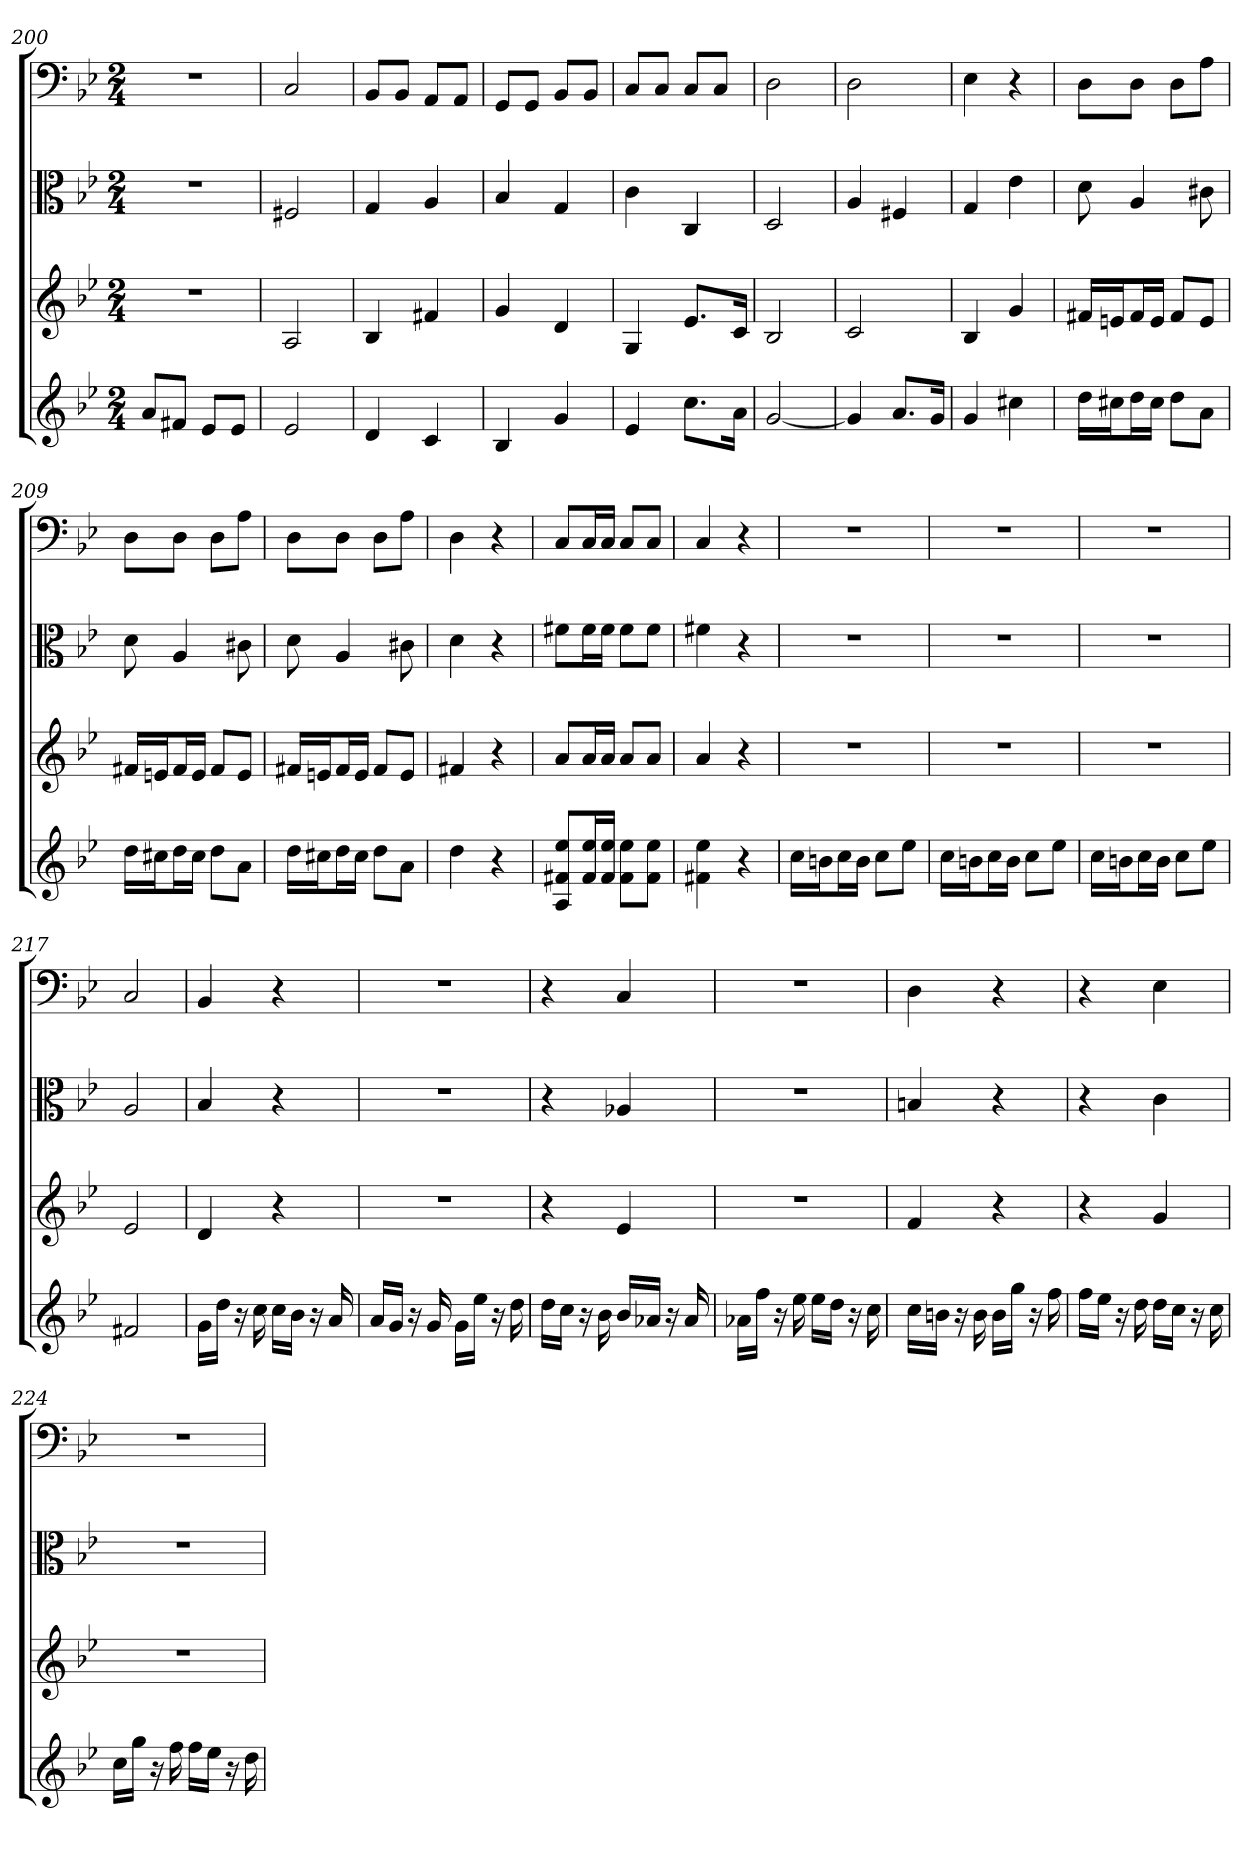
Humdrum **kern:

**kern	**kern	**kern	**kern
*part4	*part3	*part2	*part1
*staff4	*staff3	*staff2	*staff1
*	*	*clefC3	*clefF4
*k[b-e-]	*k[b-e-]	*k[b-e-]	*k[b-e-]
*g:	*g:	*g:	*g:
*M2/4	*M2/4	*M2/4	*M2/4
=200	=200	=200	=200
8aL	2r	2r	2r
8f#XJ	.	.	.
8e-L	.	.	.
8e-J	.	.	.
=201	=201	=201	=201
2e-	2A	2F#X	2C
=202	=202	=202	=202
4d	4B-	4G	8BB-/L
.	.	.	8BB-/J
4c	4f#X	4A	8AA/L
.	.	.	8AA/J
=203	=203	=203	=203
4B-	4g	4B-	8GG/L
.	.	.	8GG/J
4g	4d	4G	8BB-/L
.	.	.	8BB-/J
=204	=204	=204	=204
4e-	4G	4c	8C/L
.	.	.	8C/J
8.ccL	8.e-L	4C	8C/L
.	.	.	8C/J
16aJk	16cJk	.	.
=205	=205	=205	=205
[2g	2B-	2D	2D
=206	=206	=206	=206
4g]	2c	4A	2D
8.aL	.	4F#X	.
16gJk	.	.	.
=207	=207	=207	=207
4g	4B-	4G	4E-
4cc#X	4g	4e-	4r
=208	=208	=208	=208
16ddLL	16f#XLL	8d	8D\L
16cc#XJ	16enJ	.	.
16ddL	16f#L	4A	8D\J
16cc#JJ	16eJJ	.	.
8ddL	8f#L	.	8D\L
8aJ	8eJ	8c#X	8A\J
=209	=209	=209	=209
16ddLL	16f#XLL	8d	8D\L
16cc#XJ	16enJ	.	.
16ddL	16f#L	4A	8D\J
16cc#JJ	16eJJ	.	.
8ddL	8f#L	.	8D\L
8aJ	8eJ	8c#X	8A\J
=210	=210	=210	=210
16ddLL	16f#XLL	8d	8D\L
16cc#XJ	16enJ	.	.
16ddL	16f#L	4A	8D\J
16cc#JJ	16eJJ	.	.
8ddL	8f#L	.	8D\L
8aJ	8eJ	8c#X	8A\J
=211	=211	=211	=211
4dd	4f#X	4d	4D
4r	4r	4r	4r
=212	=212	=212	=212
8A 8f#X 8ee-L	8aL	8f#X\L	8C/L
16f# 16ee-L	16aL	16f#\L	16C/L
16f# 16ee-JJ	16aJJ	16f#\JJ	16C/JJ
8f# 8ee-L	8aL	8f#\L	8C/L
8f# 8ee-J	8aJ	8f#\J	8C/J
=213	=213	=213	=213
4f#X 4ee-	4a	4f#X	4C
4r	4r	4r	4r
=214	=214	=214	=214
16ccLL	2r	2r	2r
16bnJ	.	.	.
16ccL	.	.	.
16bJJ	.	.	.
8ccL	.	.	.
8ee-J	.	.	.
=215	=215	=215	=215
16ccLL	2r	2r	2r
16bnJ	.	.	.
16ccL	.	.	.
16bJJ	.	.	.
8ccL	.	.	.
8ee-J	.	.	.
=216	=216	=216	=216
16ccLL	2r	2r	2r
16bnJ	.	.	.
16ccL	.	.	.
16bJJ	.	.	.
8ccL	.	.	.
8ee-J	.	.	.
=217	=217	=217	=217
2f#X	2e-	2A	2C
=218	=218	=218	=218
16gLL	4d	4B-	4BB-
16ddJJ	.	.	.
16r	.	.	.
16cc	.	.	.
16ccLL	4r	4r	4r
16b-JJ	.	.	.
16r	.	.	.
16a	.	.	.
=219	=219	=219	=219
16aLL	2r	2r	2r
16gJJ	.	.	.
16r	.	.	.
16g	.	.	.
16gLL	.	.	.
16ee-JJ	.	.	.
16r	.	.	.
16dd	.	.	.
=220	=220	=220	=220
16ddLL	4r	4r	4r
16ccJJ	.	.	.
16r	.	.	.
16b-	.	.	.
16b-LL	4e-	4A-X	4C
16a-XJJ	.	.	.
16r	.	.	.
16a-	.	.	.
=221	=221	=221	=221
16a-XLL	2r	2r	2r
16ffJJ	.	.	.
16r	.	.	.
16ee-	.	.	.
16ee-LL	.	.	.
16ddJJ	.	.	.
16r	.	.	.
16cc	.	.	.
=222	=222	=222	=222
16ccLL	4f	4Bn	4D
16bnJJ	.	.	.
16r	.	.	.
16b	.	.	.
16bLL	4r	4r	4r
16ggJJ	.	.	.
16r	.	.	.
16ff	.	.	.
=223	=223	=223	=223
16ffLL	4r	4r	4r
16ee-JJ	.	.	.
16r	.	.	.
16dd	.	.	.
16ddLL	4g	4c	4E-
16ccJJ	.	.	.
16r	.	.	.
16cc	.	.	.
=224	=224	=224	=224
16ccLL	2r	2r	2r
16ggJJ	.	.	.
16r	.	.	.
16ff	.	.	.
16ffLL	.	.	.
16ee-JJ	.	.	.
16r	.	.	.
16dd	.	.	.
=	=	=	=
*-	*-	*-	*-
